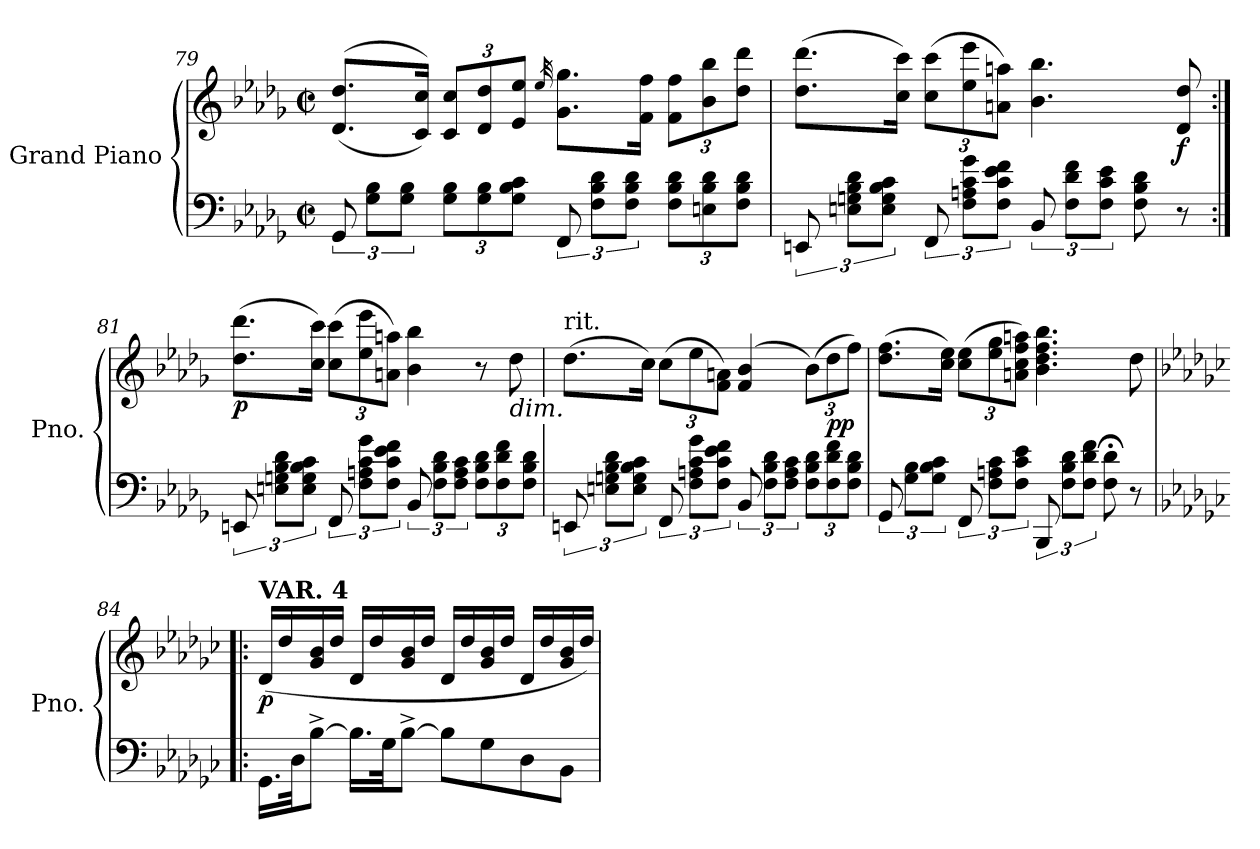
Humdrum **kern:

**kern	**kern	**dynam
*part1	*part1	*part1
*staff2	*staff1	*staff1/2
*I"Grand Piano	*	*
*I'Pno.	*	*
!!LO:LB:g=z
*clefF4	*clefG2	*
*k[b-e-a-d-g-]	*k[b-e-a-d-g-]	*
*M2/2	*M2/2	*
*met(c|)	*met(c|)	*
=79	=79	=79
12GG-/	(<(>8.d-/ 8.dd-/L	.
12G-\ 12B-\L	.	.
12G-\ 12B-\J	.	.
.	16c/ 16cc/Jk))	.
*Xbrackettup	*Xbrackettup	*
12G-\ 12B-\L	12c/ 12cc/L	.
12G-\ 12B-\	12d-/ 12dd-/	.
12G-\ 12B-\ 12c\J	12e-/ 12ee-/J	.
.	32qee-/	.
*brackettup	*	*
12FF/	8.g-\ 8.gg-\L	.
12F\ 12B-\ 12d-\L	.	.
12F\ 12B-\ 12d-\J	.	.
.	16f\ 16ff\Jk	.
*Xbrackettup	*	*
12F\ 12B-\ 12d-\L	12f\ 12ff\L	.
12En\ 12B-\ 12d-\	12b-\ 12bb-\	.
12F\ 12B-\ 12d-\J	12dd-\ 12ddd-\J	.
=80	=80	=80
*brackettup	*	*
12EEn/	(>8.dd-\ 8.ddd-\L	.
12En\ 12Gn\ 12B-\ 12d-\L	.	.
12E\ 12G\ 12B-\ 12c\J	.	.
.	16cc\ 16ccc\Jk)	.
12FF/	(>12cc\ 12ccc\L	.
12F\ 12An\ 12c\ 12g-\L	12ee-\ 12eee-\	.
12F\ 12c\ 12e-\ 12f\J	12an\ 12aan\J)	.
12BB-/	4.b-\ 4.bb-\	.
12F\ 12d-\ 12f\L	.	.
12F\ 12c\ 12e-\J	.	.
8F\ 8B-\ 8d-\	.	.
!	!	!LO:DY:b
8r	8d-/ 8dd-/	f
!!LO:PB:g=z
=81:|!	=81:|!	=81:|!
!	!	!LO:DY:b
12EEn/	(>8.dd-\ 8.ddd-\L	p
12En\ 12Gn\ 12B-\ 12d-\L	.	.
12E\ 12G\ 12B-\ 12c\J	.	.
.	16cc\ 16ccc\Jk)	.
12FF/	(>12cc\ 12ccc\L	.
12F\ 12An\ 12c\ 12g-\L	12ee-\ 12eee-\	.
12F\ 12c\ 12e-\ 12f\J	12an\ 12aan\J)	.
12BB-/	4b-\ 4bb-\	.
12F\ 12B-\ 12d-\L	.	.
12F\ 12A\ 12c\J	.	.
*Xbrackettup	*	*
12F\ 12B-\ 12d-\L	8r	.
12F\ 12d-\ 12f\	.	.
!	!LO:TX:b:i:t=dim.	!
.	8dd-\	.
12F\ 12B-\ 12d-\J	.	.
=82	=82	=82
*brackettup	*	*
!	!LO:TX:a:t=rit.	!
12EEn/	(>8.dd-\L	.
12En\ 12Gn\ 12B-\ 12d-\L	.	.
12E\ 12G\ 12B-\ 12c\J	.	.
.	16cc\Jk)	.
12FF/	(>12cc\L	.
12F\ 12An\ 12c\ 12g-\L	12ee-\	.
12F\ 12c\ 12e-\ 12f\J	12f\ 12an\J)	.
12BB-/	(>4f/ 4b-/	.
12F\ 12B-\ 12d-\L	.	.
12F\ 12A\ 12c\J	.	.
*Xbrackettup	*	*
12F\ 12B-\ 12d-\L	(>12b-\L)	.
!	!	!LO:DY:b
12F\ 12d-\ 12f\	12dd-\	pp
12F\ 12B-\ 12d-\J	12ff\J)	.
!!LO:LB:g=z
=83	=83	=83
*brackettup	*	*
12GG-/	(>8.dd-\ 8.ff\L	.
12G-\ 12B-\L	.	.
12G-\ 12B-\ 12c\J	.	.
.	16cc\ 16ee-\Jk)	.
12FF/	(>12cc\ 12ee-\L	.
12F\ 12An\ 12c\L	12ee-\ 12gg-\	.
12F\ 12c\ 12e-\J	12an\ 12cc\ 12ff\ 12aan\J)	.
12BBB-/	4.b-\ 4.dd-\ 4.ff\ 4.bb-\	.
12F\ 12B-\ 12d-\L	.	.
12F\ 12d-\ 12f\J	.	.
8F\;< 8d-\;<	.	.
8r	8dd-\	.
=84!|:	=84!|:	=84!|:
*k[b-e-a-d-g-c-]	*k[b-e-a-d-g-c-]	*
!	!LO:TX:a:B:t=VAR. 4	!
!	!	!LO:DY:b
16.GG-\LL	(<16d-/LL	p
.	16dd-/	.
32D-\JK	.	.
[8B-^\J	16g-/ 16b-/	.
.	16dd-/JJ	.
16.B-\LL]	16d-/LL	.
.	16dd-/	.
32G-\JK	.	.
[8B-^\J	16g-/ 16b-/	.
.	16dd-/JJ	.
8B-\L]	16d-/LL	.
.	16dd-/	.
8G-\	16g-/ 16b-/	.
.	16dd-/JJ	.
8D-\	16d-/LL	.
.	16dd-/	.
8BB-\J	16g-/ 16b-/	.
.	16dd-/JJ)	.
=	=	=
*-	*-	*-
